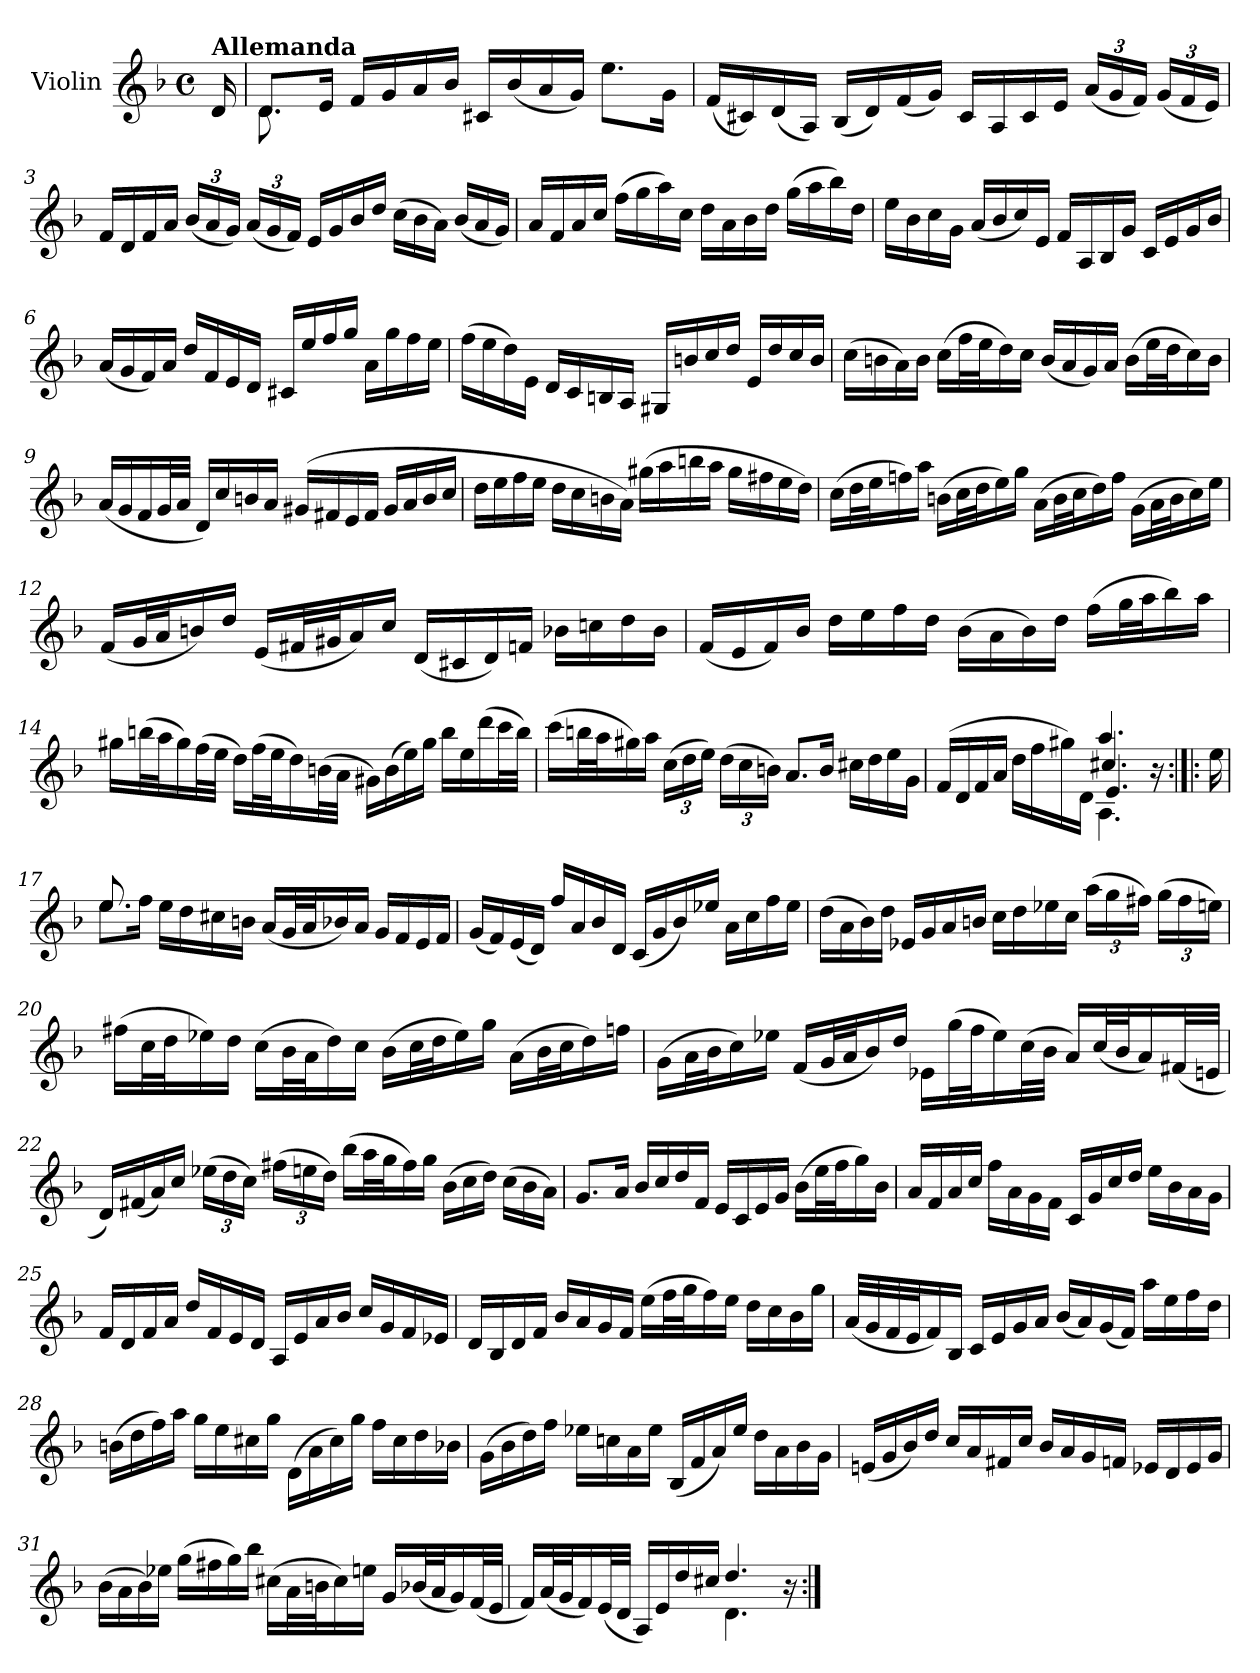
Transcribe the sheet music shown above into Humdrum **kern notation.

**kern
*part1
*staff1
*I"Violin
*I'Vln.
*clefG2
*k[b-]
*M4/4
*met(c)
=
!LO:TX:a:B:t=Allemanda
16d/
=1
*^
8.d/L	8.d\
16e/Jk	16ryy
16f/LL	4ryy
16g/	.
16a/	.
16b-/JJ	.
16c#X/LL	2ryy
(<16b-/	.
16a/	.
16g/JJ)	.
8.ee\L	.
16g\Jk	.
*v	*v
=2
(<16f/LL
16c#X/)
(<16d/
16A/JJ)
(<16B-/LL
16d/)
(<16f/
16g/JJ)
16c#/LL
16A/
16c#/
16e/JJ
*Xbrackettup
(<24a/LL
24g/
24f/JJ)
(<24g/LL
24f/
24e/JJ)
=3
16f/LL
16d/
16f/
16a/JJ
(<24b-/LL
24a/
24g/JJ)
(<24a/LL
24g/
24f/JJ)
16e/LL
16g/
16b-/
16dd/JJ
*Xtuplet
(>24cc\LL
24b-\
24a\JJ)
(<24b-/LL
24a/
24g/JJ)
=4
16a/LL
16f/
16a/
16cc/JJ
(>16ff\LL
16gg\
16aa\)
16cc\JJ
16dd\LL
16a\
16b-\
16dd\JJ
(>16gg\LL
16aa\
16bb-\)
16dd\JJ
=5
16ee\LL
16b-\
16cc\
16g\JJ
(<16a/LL
16b-/
16cc/)
16e/JJ
16f/LL
16A/
16B-/
16g/JJ
16c/LL
16e/
16g/
16b-/JJ
=6
(<16a/LL
16g/
16f/)
16a/JJ
16dd/LL
16f/
16e/
16d/JJ
16c#X/LL
16ee/
16ff/
16gg/JJ
16a\LL
16gg\
16ff\
16ee\JJ
=7
(>16ff\LL
16ee\
16dd\)
16e\JJ
16d/LL
16c/
16Bn/
16A/JJ
16G#X/LL
16bn/
16cc/
16dd/JJ
16e/LL
16dd/
16cc/
16b/JJ
=8
(>16cc\LL
16bn\
16a\)
16b\JJ
(>16cc\LL
32ff\L
32ee\J
16dd\)
16cc\JJ
(<16b/LL
16a/
16g/)
16a/JJ
(>16b\LL
32ee\L
32dd\J
16cc\)
16b\JJ
=9
(<16a/LL
16g/
16f/
32g/L
32a/JJJ
16d/LL)
16cc/
16bn/
16a/JJ
(<16g#X/LL
16f#X/
16e/
16f#/JJ
16g#/LL
16a/
16b/
16cc/JJ
=10
16dd\LL
16ee\
16ff\
16ee\JJ
16dd\LL
16cc\
16bn\
16a\JJ)
(>16gg#X\LL
16aa\
16bbn\
16aa\JJ
16gg#\LL
16ff#X\
16ee\
16dd\JJ)
=11
(>16cc\LL
32dd\L
32ee\J
16ffn\)
16aa\JJ
(>16bn\LL
32cc\L
32dd\J
16ee\)
16gg\JJ
(>16a\LL
32b\L
32cc\J
16dd\)
16ff\JJ
(>16g\LL
32a\L
32b\J
16cc\)
16ee\JJ
=12
(<16f/LL
32g/L
32a/J
16bn/)
16dd/JJ
(<16e/LL
32f#X/L
32g#X/J
16a/)
16cc/JJ
(<16d/LL
16c#X/
16d/)
16fn/JJ
16b-X\LL
16ccn\
16dd\
16b-\JJ
=13
(<16f/LL
16e/
16f/)
16b-/JJ
16dd\LL
16ee\
16ff\
16dd\JJ
(>16b-\LL
16a\
16b-\)
16dd\JJ
(>16ff\LL
32gg\L
32aa\J
16bb-\)
16aa\JJ
=14
16gg#X\LL
(>32bbn\L
32aa\J
16gg#\)
(>32ff\L
32ee\JJJ
16dd\LL)
(>32ff\L
32ee\J
16dd\)
(>32bn\L
32a\JJJ
16g#X\LL)
(>16b\
16ee\)
16gg#\JJ
16bb\LL
16ee\
(>16ddd\
32ccc\L
32bb\JJJ)
=15
(>16ccc\LL
32bbn\L
32aa\J
16gg#X\)
16aa\JJ
*tuplet
(>24cc\LL
24dd\
24ee\JJ)
(>24dd\LL
24cc\
24bn\JJ)
8.a/L
16b/Jk
16cc#X\LL
16dd\
16ee\
16g\JJ
=16
*^
*	*^
*	*	*^
(>16f/LL	2ryy	2ryy	2ryy
16d/	.	.	.
16f/	.	.	.
16a/JJ	.	.	.
16dd\LL	.	.	.
16ff\	.	.	.
16gg#X\)	.	.	.
16d\JJ	.	.	.
4.aa/	4.cc#X/	4.e/	4.A\
16r	16ryy	16ryy	16ryy
*v	*v	*v	*v
=16X1:|!|:
16ee\
=17
*^
8.ee\L	8.ee/
16ff\Jk	16ryy
16ee\LL	4ryy
16dd\	.
16cc#X\	.
16bn\JJ	.
(<16a/LL	2ryy
32g/L	.
32a/J	.
16b-X/)	.
16a/JJ	.
16g/LL	.
16f/	.
16e/	.
16f/JJ	.
*v	*v
=18
(<16g/LL
16f/)
(<16e/
16d/JJ)
16ff/LL
16a/
16b-/
16d/JJ
(<16c/LL
16g/
16b-/)
16ee-X/JJ
16a\LL
16cc\
16ff\
16ee-\JJ
=19
(>16dd\LL
16a\
16b-\)
16dd\JJ
16e-X/LL
16g/
16a/
16bn/JJ
16cc\LL
16dd\
16ee-X\
16cc\JJ
(>24aa\LL
24gg\
24ff#X\JJ)
(>24gg\LL
24ff#\
24een\JJ)
=20
(>16ff#X\LL
32cc\L
32dd\J
16ee-X\)
16dd\JJ
(>16cc\LL
32b-\L
32a\J
16dd\)
16cc\JJ
(>16b-\LL
32cc\L
32dd\J
16ee-\)
16gg\JJ
(>16a\LL
32b-\L
32cc\J
16dd\)
16ffn\JJ
=21
(>16g\LL
32a\L
32b-\J
16cc\)
16ee-X\JJ
(<16f/LL
32g/L
32a/J
16b-/)
16dd/JJ
16e-X\LL
(>32gg\L
32ff\J
16ee-\)
(>32cc\L
32b-\JJJ
16a/LL)
(<32cc/L
32b-/J
16a/)
(<32f#X/L
32en/JJJ
=22
16d/LL)
(<16f#X/
16a/)
16cc/JJ
(>24ee-X\LL
24dd\
24cc\JJ)
(>24ff#X\LL
24een\
24dd\JJ)
(>16bb-\LL
32aa\L
32gg\J
16ff#\)
16gg\JJ
*Xtuplet
(>24b-\LL
24cc\
24dd\JJ)
(>24cc\LL
24b-\
24a\JJ)
=23
8.g/L
16a/Jk
16b-/LL
16cc/
16dd/
16f/JJ
16e/LL
16c/
16e/
16g/JJ
(>16b-\LL
32ee\L
32ff\J
16gg\)
16b-\JJ
=24
16a/LL
16f/
16a/
16cc/JJ
16ff\LL
16a\
16g\
16f\JJ
16c/LL
16g/
16cc/
16dd/JJ
16ee\LL
16b-\
16a\
16g\JJ
=25
16f/LL
16d/
16f/
16a/JJ
16dd/LL
16f/
16e/
16d/JJ
16A/LL
16e/
16a/
16b-/JJ
16cc/LL
16g/
16f/
16e-X/JJ
=26
16d/LL
16B-/
16d/
16f/JJ
16b-/LL
16a/
16g/
16f/JJ
(>16ee\LL
32ff\L
32gg\J
16ff\)
16ee\JJ
16dd\LL
16cc\
16b-\
16gg\JJ
=27
(<32a/LLL
32g/
32f/
32e/J
16f/)
16B-/JJ
16c/LL
16e/
16g/
16a/JJ
(<16b-/LL
16a/)
(<16g/
16f/JJ)
16aa\LL
16ee\
16ff\
16dd\JJ
=28
(>16bn\LL
16dd\
16ff\)
16aa\JJ
16gg\LL
16ee\
16cc#X\
16gg\JJ
(>16d\LL
16a\
16cc#\)
16gg\JJ
16ff\LL
16cc#\
16dd\
16b-X\JJ
=29
(>16g\LL
16b-\
16dd\)
16ff\JJ
16ee-X\LL
16ccn\
16a\
16ee-\JJ
(<16B-/LL
16f/
16a/)
16ee-/JJ
16dd\LL
16a\
16b-\
16g\JJ
=30
(<16en/LL
16g/
16b-/)
16dd/JJ
16cc/LL
16a/
16f#X/
16cc/JJ
16b-/LL
16a/
16g/
16fn/JJ
16e-X/LL
16d/
16e-/
16g/JJ
=31
(>16b-\LL
16a\
16b-\)
16ee-X\JJ
(>16gg\LL
16ff#X\
16gg\)
16bb-\JJ
(>16cc#X\LL
32a\L
32bn\J
16cc#\)
16een\JJ
16g/LL
(<32b-X/L
32a/J
16g/)
(<32f/L
32e/JJJ
=32
*^
16f/LL)	2ryy
(<32a/L	.
32g/J	.
16f/)	.
(<32e/L	.
32d/JJJ	.
16A/LL)	.
16e/	.
16dd/	.
16cc#X/JJ	.
4.dd/	4.d\
16r	16ryy
*v	*v
=:|!
*-
